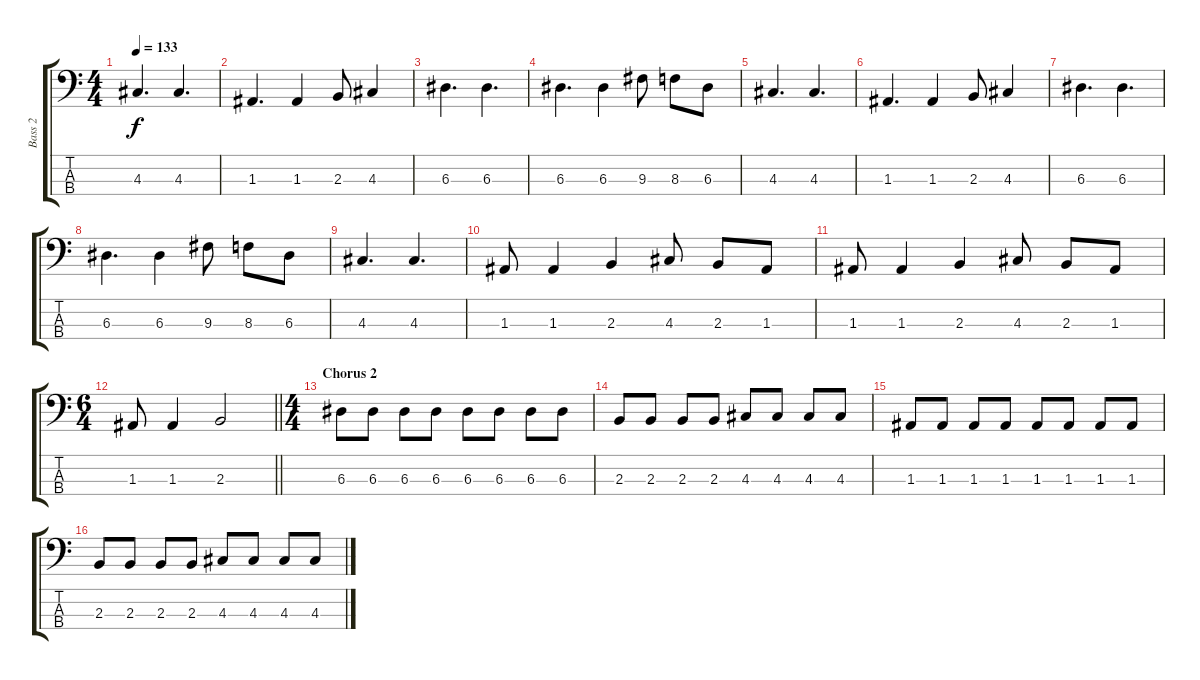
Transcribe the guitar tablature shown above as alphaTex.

\track ("Bass 2" "Bass 2") {instrument electricbassfinger}
\staff {score tabs}
\tuning (G2 D2 A1 E1) {hide}
\ts (4 4)
\tempo 133
\clef f4
\ks c
4.3.4{d dy f} 4.3.4{d} |
1.3.4{d} 1.3.4 2.3.8 4.3.4 |
6.3.4{d} 6.3.4{d} |
6.3.4{d} 6.3.4 9.3.8 8.3.8 6.3.8 |
4.3.4{d} 4.3.4{d} |
1.3.4{d} 1.3.4 2.3.8 4.3.4 |
6.3.4{d} 6.3.4{d} |
6.3.4{d} 6.3.4 9.3.8 8.3.8 6.3.8 |
4.3.4{d} 4.3.4{d} |
1.3.8 1.3.4 2.3.4 4.3.8 2.3.8 1.3.8 |
1.3.8 1.3.4 2.3.4 4.3.8 2.3.8 1.3.8 |
\ts (6 4)
\barLineRight lightlight
1.3.8 1.3.4 2.3.2 |
\ts (4 4)
\section ("" "Chorus 2")
6.3.8 6.3.8 6.3.8 6.3.8 6.3.8 6.3.8 6.3.8 6.3.8 |
2.3.8 2.3.8 2.3.8 2.3.8 4.3.8 4.3.8 4.3.8 4.3.8 |
1.3.8 1.3.8 1.3.8 1.3.8 1.3.8 1.3.8 1.3.8 1.3.8 |
2.3.8 2.3.8 2.3.8 2.3.8 4.3.8 4.3.8 4.3.8 4.3.8
